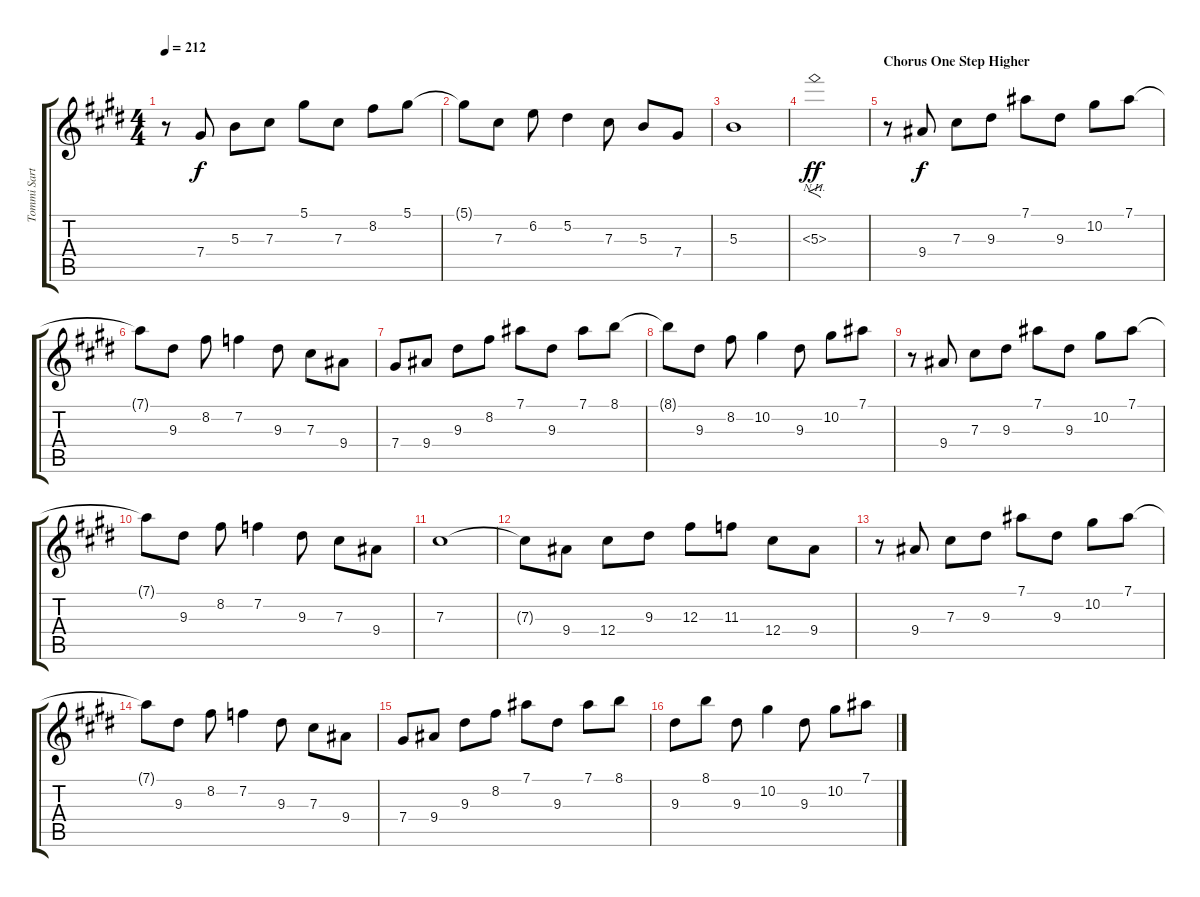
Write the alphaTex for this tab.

\track ("Tommi Sartanen - Guitar I" "Tommi Sart") {instrument distortionguitar}
\staff {score tabs}
\tuning (Eb4 Bb3 Gb3 Db3 Ab2 Eb2) {hide}
\ts (4 4)
\tempo 212
\clef g2
\ks c#minor
r.8{dy f} 7.4.8 5.3.8 7.3.8 5.1.8 7.3.8 8.2.8 5.1.8 |
5.1{t}.8 7.3.8 6.2.8 5.2.4 7.3.8 5.3.8 7.4.8 |
5.3.1 |
5.3{nh}.1{f dy ff} |
\section ("" "Chorus One Step Higher")
r.8{volume 12} 9.4.8{dy f} 7.3.8 9.3.8 7.1.8 9.3.8 10.2.8 7.1.8 |
7.1{t}.8 9.3.8 8.2.8 7.2.4 9.3.8 7.3.8 9.4.8 |
7.4.8 9.4.8 9.3.8 8.2.8 7.1.8 9.3.8 7.1.8 8.1.8 |
8.1{t}.8 9.3.8 8.2.8 10.2.4 9.3.8 10.2.8 7.1.8 |
r.8 9.4.8 7.3.8 9.3.8 7.1.8 9.3.8 10.2.8 7.1.8 |
7.1{t}.8 9.3.8 8.2.8 7.2.4 9.3.8 7.3.8 9.4.8 |
7.3.1 |
7.3{t}.8 9.4.8 12.4.8 9.3.8 12.3.8 11.3.8 12.4.8 9.4.8 |
r.8 9.4.8 7.3.8 9.3.8 7.1.8 9.3.8 10.2.8 7.1.8 |
7.1{t}.8 9.3.8 8.2.8 7.2.4 9.3.8 7.3.8 9.4.8 |
7.4.8 9.4.8 9.3.8 8.2.8 7.1.8 9.3.8 7.1.8 8.1.8 |
9.3.8 8.1.8 9.3.8 10.2.4 9.3.8 10.2.8 7.1.8
